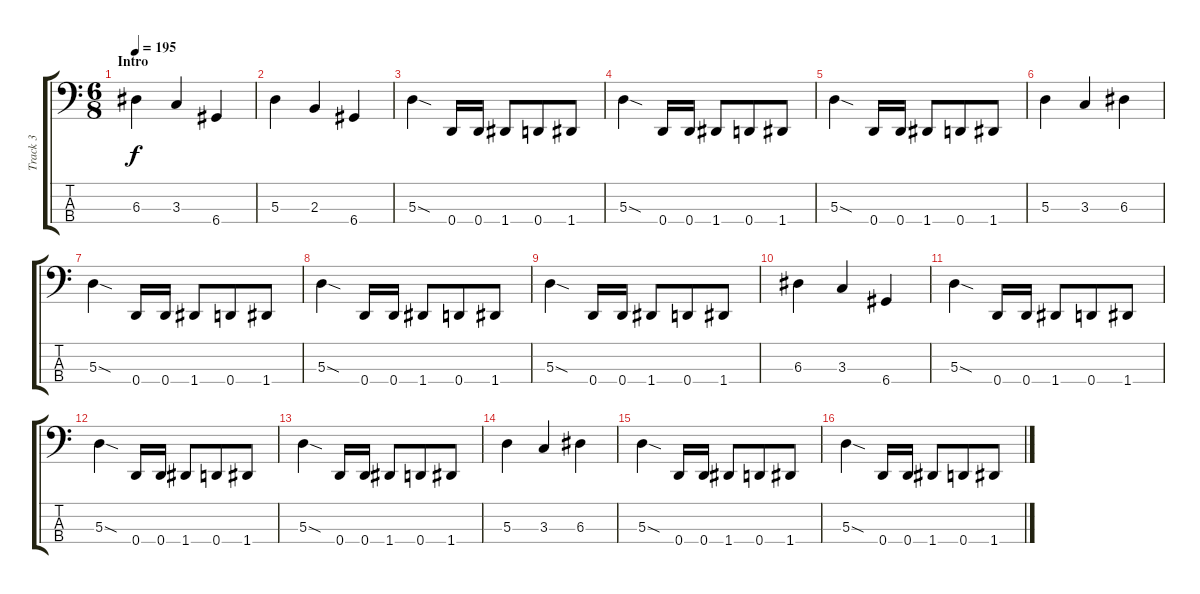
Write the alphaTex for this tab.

\track ("Track 3" "Track 3") {instrument electricbassfinger}
\staff {score tabs}
\tuning (G2 D2 A1 D1) {hide}
\ts (6 8)
\section ("" "Intro")
\tempo 195
\clef f4
\ks c
6.3.4{dy f instrument electricbassfinger} 3.3.4 6.4.4 |
5.3.4 2.3.4 6.4.4 |
5.3{sod}.4 0.4.16 0.4.16 1.4.8 0.4.8 1.4.8 |
5.3{sod}.4 0.4.16 0.4.16 1.4.8 0.4.8 1.4.8 |
5.3{sod}.4 0.4.16 0.4.16 1.4.8 0.4.8 1.4.8 |
5.3.4 3.3.4 6.3.4 |
5.3{sod}.4 0.4.16 0.4.16 1.4.8 0.4.8 1.4.8 |
5.3{sod}.4 0.4.16 0.4.16 1.4.8 0.4.8 1.4.8 |
5.3{sod}.4 0.4.16 0.4.16 1.4.8 0.4.8 1.4.8 |
6.3.4 3.3.4 6.4.4 |
5.3{sod}.4 0.4.16 0.4.16 1.4.8 0.4.8 1.4.8 |
5.3{sod}.4 0.4.16 0.4.16 1.4.8 0.4.8 1.4.8 |
5.3{sod}.4 0.4.16 0.4.16 1.4.8 0.4.8 1.4.8 |
5.3.4 3.3.4 6.3.4 |
5.3{sod}.4 0.4.16 0.4.16 1.4.8 0.4.8 1.4.8 |
5.3{sod}.4 0.4.16 0.4.16 1.4.8 0.4.8 1.4.8
